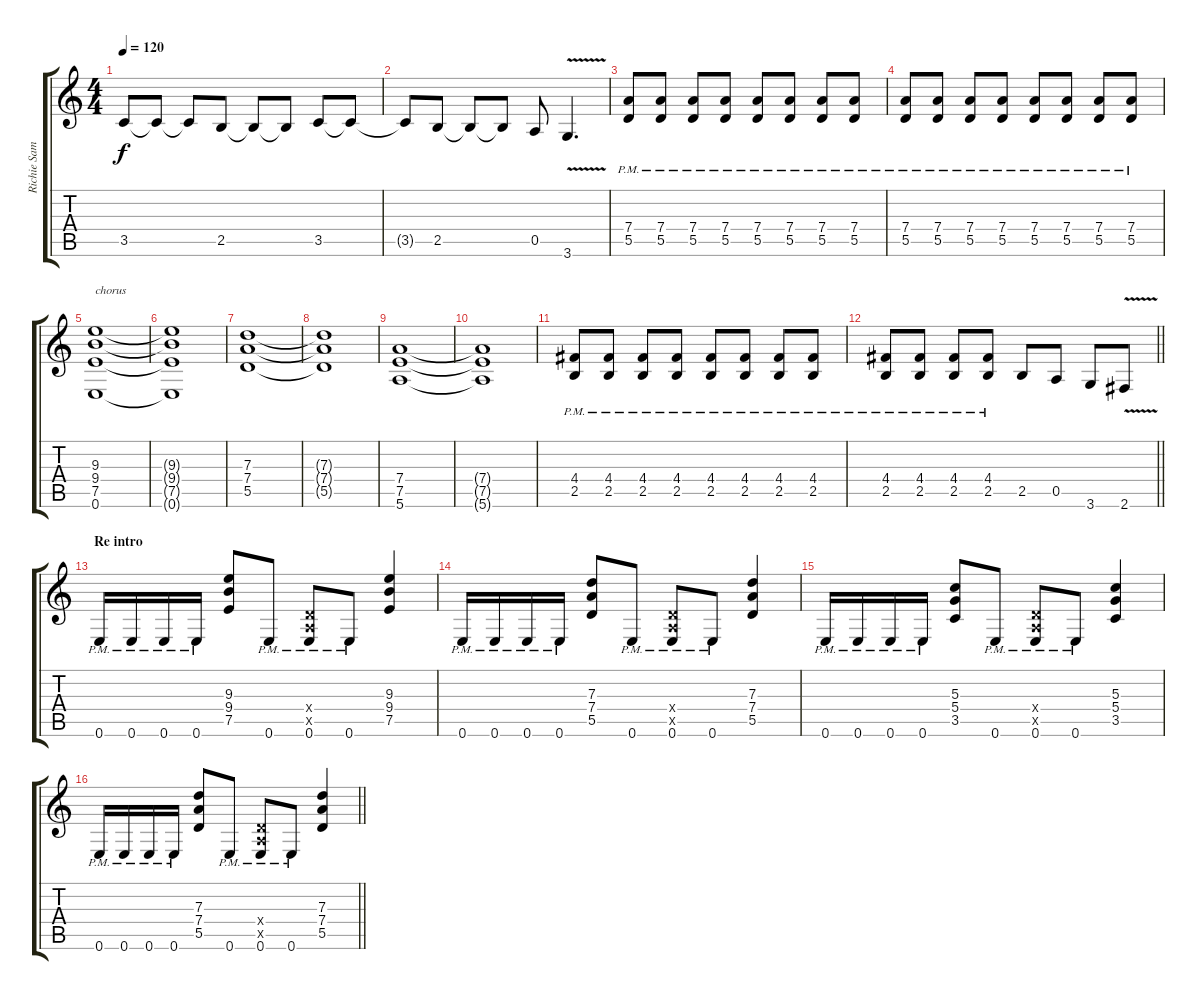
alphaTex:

\track ("Richie Sambora (Rhythm Guitar)" "Richie Sam") {instrument overdrivenguitar}
\staff {score tabs}
\tuning (E4 B3 G3 D3 A2 E2) {hide}
\ts (4 4)
\tempo 120
\clef g2
\ks c
3.5.8{dy f} 3.5{t}.8 3.5{t}.8 2.5.8 2.5{t}.8 2.5{t}.8 3.5.8 3.5{t}.8 |
3.5{t}.8 2.5.8 2.5{t}.8 2.5{t}.8 0.5.8 3.6{v}.4{d} |
(7.4{pm} 5.5{pm}).8{instrument overdrivenguitar} (7.4{pm} 5.5{pm}).8 (7.4{pm} 5.5{pm}).8 (7.4{pm} 5.5{pm}).8 (7.4{pm} 5.5{pm}).8 (7.4{pm} 5.5{pm}).8 (7.4{pm} 5.5{pm}).8 (7.4{pm} 5.5{pm}).8 |
(7.4{pm} 5.5{pm}).8 (7.4{pm} 5.5{pm}).8 (7.4{pm} 5.5{pm}).8 (7.4{pm} 5.5{pm}).8 (7.4{pm} 5.5{pm}).8 (7.4{pm} 5.5{pm}).8 (7.4{pm} 5.5{pm}).8 (7.4{pm} 5.5{pm}).8 |
(9.3 9.4 7.5 0.6).1{txt "chorus"} |
(9.3{t} 9.4{t} 7.5{t} 0.6{t}).1 |
(7.3 7.4 5.5).1 |
(7.3{t} 7.4{t} 5.5{t}).1 |
(7.4 7.5 5.6).1 |
(7.4{t} 7.5{t} 5.6{t}).1 |
(4.4{pm} 2.5{pm}).8 (4.4{pm} 2.5{pm}).8 (4.4{pm} 2.5{pm}).8 (4.4{pm} 2.5{pm}).8 (4.4{pm} 2.5{pm}).8 (4.4{pm} 2.5{pm}).8 (4.4{pm} 2.5{pm}).8 (4.4{pm} 2.5{pm}).8 |
\barLineRight lightlight
(4.4{pm} 2.5{pm}).8 (4.4{pm} 2.5{pm}).8 (4.4{pm} 2.5{pm}).8 (4.4{pm} 2.5{pm}).8 2.5.8 0.5.8 3.6.8 2.6{v}.8 |
\section ("" "Re intro")
0.6{pm}.16{instrument overdrivenguitar} 0.6{pm}.16 0.6{pm}.16 0.6{pm}.16 (9.3 9.4 7.5).8 0.6{pm}.8 (0.4{x} 0.5{x} 0.6{pm}).8 0.6{pm}.8 (9.3 9.4 7.5).4 |
0.6{pm}.16 0.6{pm}.16 0.6{pm}.16 0.6{pm}.16 (7.3 7.4 5.5).8 0.6{pm}.8 (0.4{x} 0.5{x} 0.6{pm}).8 0.6{pm}.8 (7.3 7.4 5.5).4 |
0.6{pm}.16 0.6{pm}.16 0.6{pm}.16 0.6{pm}.16 (5.3 5.4 3.5).8 0.6{pm}.8 (0.4{x} 0.5{x} 0.6{pm}).8 0.6{pm}.8 (5.3 5.4 3.5).4 |
\barLineRight lightlight
0.6{pm}.16 0.6{pm}.16 0.6{pm}.16 0.6{pm}.16 (7.3 7.4 5.5).8 0.6{pm}.8 (0.4{x} 0.5{x} 0.6{pm}).8 0.6{pm}.8 (7.3 7.4 5.5).4
